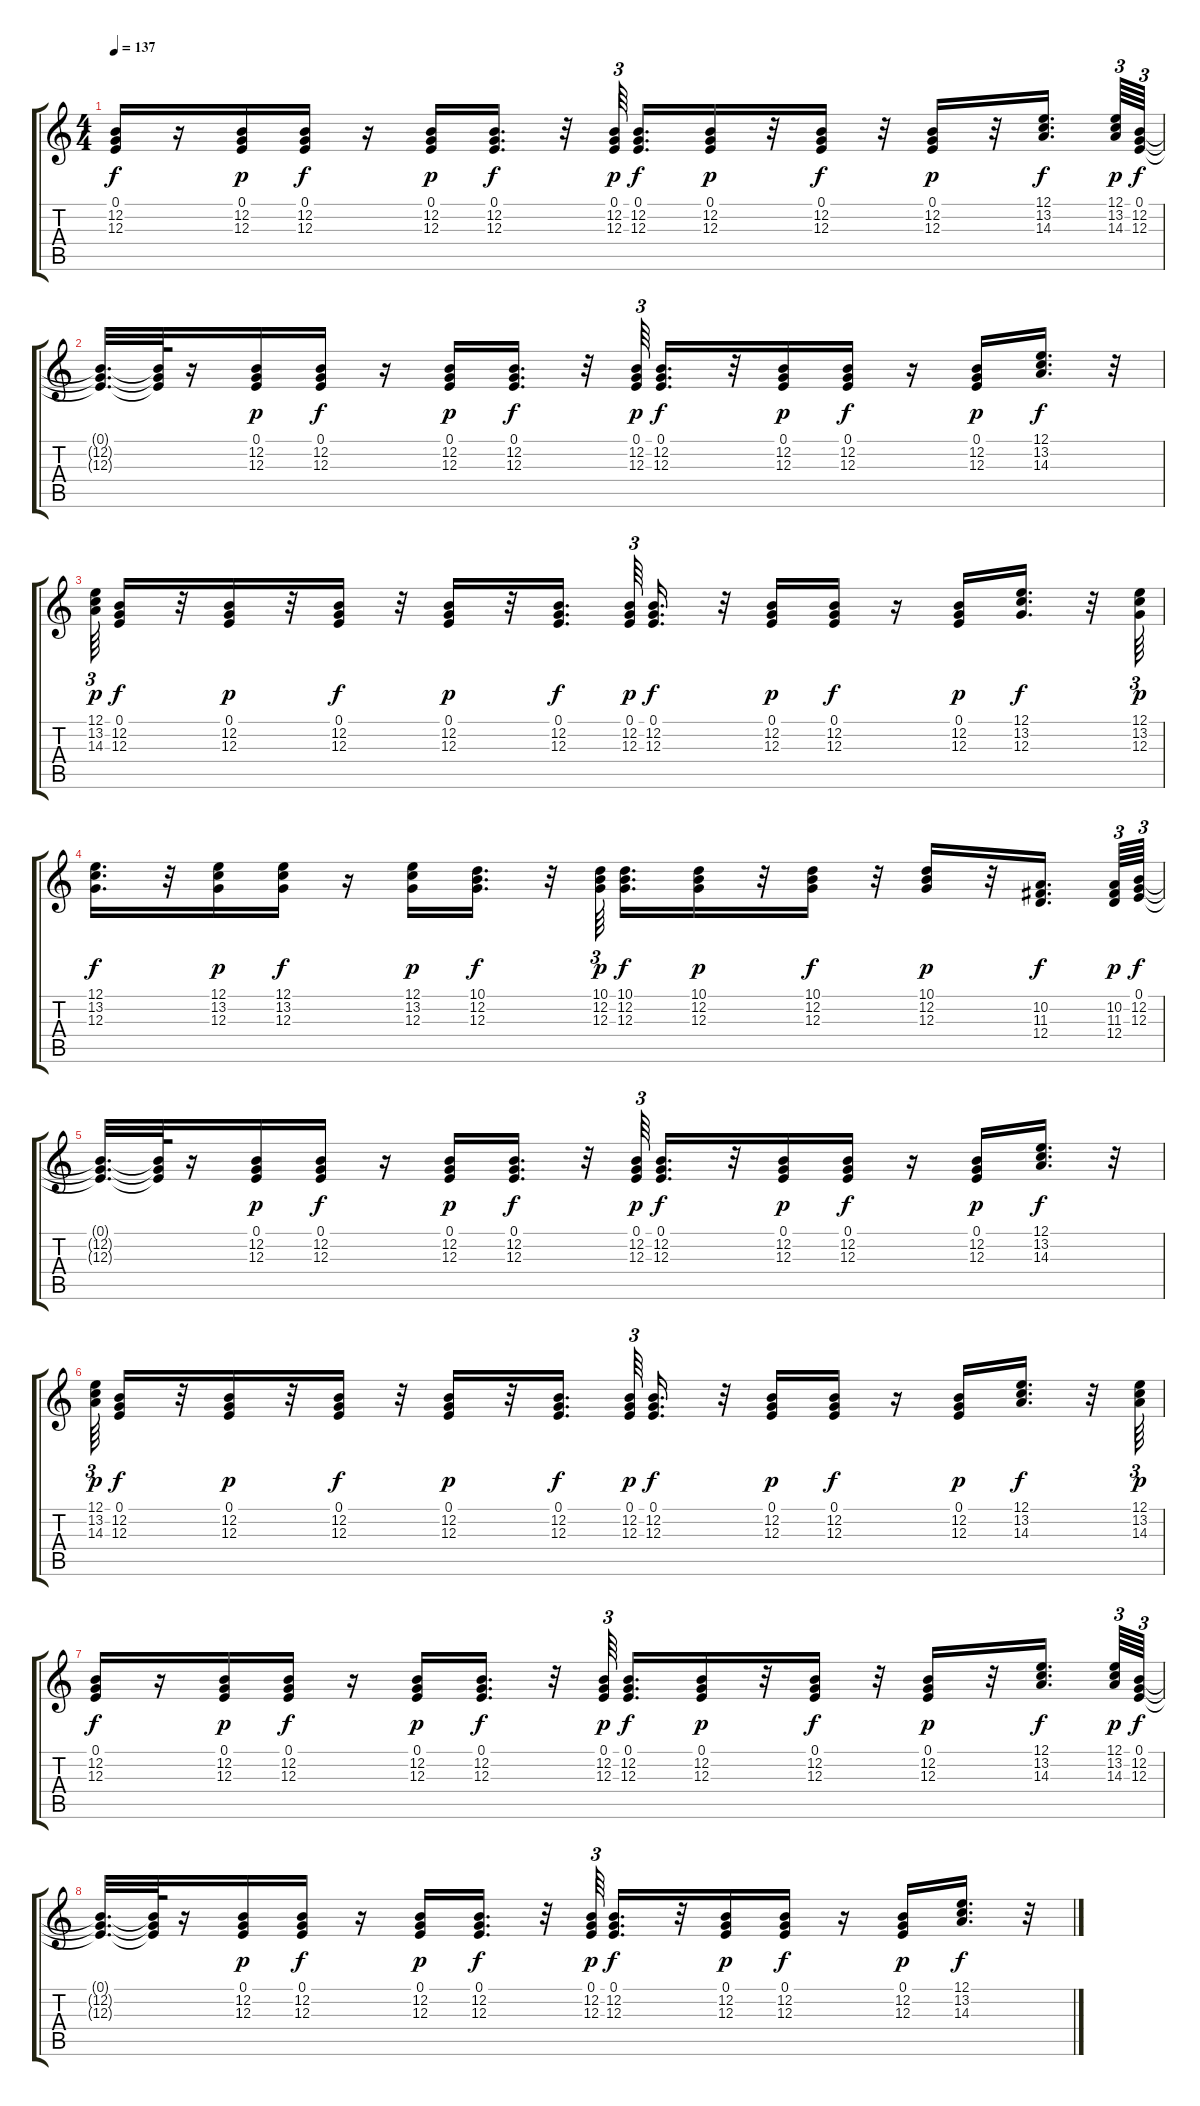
\track "" {instrument pad4choir}
\staff {score tabs}
\tuning (E4 B3 G3 D3 A2 E2) {hide}
\ts (4 4)
\tempo 137
\clef g2
\ks c
(0.1 12.2 12.3).16{dy f} r.16 (0.1 12.2 12.3).16{dy p} (0.1 12.2 12.3).16{dy f} r.16 (0.1 12.2 12.3).16{dy p} (0.1 12.2 12.3).16{d dy f} r.32 (0.1 12.2 12.3).64{tu (3 2) dy p beam splitsecondary} (0.1 12.2 12.3).16{d dy f} (0.1 12.2 12.3).16{dy p} r.32 (0.1 12.2 12.3).16{dy f} r.32 (0.1 12.2 12.3).16{dy p} r.32 (12.1 13.2 14.3).16{d dy f beam splitsecondary} (12.1 13.2 14.3).64{tu (3 2) dy p} (0.1 12.2 12.3).64{tu (3 2) dy f} |
(0.1{t} 12.2{t} 12.3{t}).32{d} (0.1{t} 12.2{t} 12.3{t}).64 r.16 (0.1 12.2 12.3).16{dy p} (0.1 12.2 12.3).16{dy f} r.16 (0.1 12.2 12.3).16{dy p} (0.1 12.2 12.3).16{d dy f} r.32 (0.1 12.2 12.3).64{tu (3 2) dy p} (0.1 12.2 12.3).16{d dy f} r.32 (0.1 12.2 12.3).16{dy p} (0.1 12.2 12.3).16{dy f} r.16 (0.1 12.2 12.3).16{dy p} (12.1 13.2 14.3).16{d dy f} r.32 |
(12.1 13.2 14.3).64{tu (3 2) dy p} (0.1 12.2 12.3).16{dy f} r.32 (0.1 12.2 12.3).16{dy p} r.32 (0.1 12.2 12.3).16{dy f} r.32 (0.1 12.2 12.3).16{dy p} r.32 (0.1 12.2 12.3).16{d dy f beam splitsecondary} (0.1 12.2 12.3).64{tu (3 2) dy p} (0.1 12.2 12.3).16{d dy f} r.32 (0.1 12.2 12.3).16{dy p} (0.1 12.2 12.3).16{dy f} r.16 (0.1 12.2 12.3).16{dy p} (12.1 13.2 12.3).16{d dy f} r.32 (12.1 13.2 12.3).64{tu (3 2) dy p} |
(12.1 13.2 12.3).16{d dy f} r.32 (12.1 13.2 12.3).16{dy p} (12.1 13.2 12.3).16{dy f} r.16 (12.1 13.2 12.3).16{dy p} (10.1 12.2 12.3).16{d dy f} r.32 (10.1 12.2 12.3).64{tu (3 2) dy p beam splitsecondary} (10.1 12.2 12.3).16{d dy f} (10.1 12.2 12.3).16{dy p} r.32 (10.1 12.2 12.3).16{dy f} r.32 (10.1 12.2 12.3).16{dy p} r.32 (10.2 11.3 12.4).16{d dy f beam splitsecondary} (10.2 11.3 12.4).64{tu (3 2) dy p} (0.1 12.2 12.3).64{tu (3 2) dy f} |
(0.1{t} 12.2{t} 12.3{t}).32{d} (0.1{t} 12.2{t} 12.3{t}).64 r.16 (0.1 12.2 12.3).16{dy p} (0.1 12.2 12.3).16{dy f} r.16 (0.1 12.2 12.3).16{dy p} (0.1 12.2 12.3).16{d dy f} r.32 (0.1 12.2 12.3).64{tu (3 2) dy p} (0.1 12.2 12.3).16{d dy f} r.32 (0.1 12.2 12.3).16{dy p} (0.1 12.2 12.3).16{dy f} r.16 (0.1 12.2 12.3).16{dy p} (12.1 13.2 14.3).16{d dy f} r.32 |
(12.1 13.2 14.3).64{tu (3 2) dy p} (0.1 12.2 12.3).16{dy f} r.32 (0.1 12.2 12.3).16{dy p} r.32 (0.1 12.2 12.3).16{dy f} r.32 (0.1 12.2 12.3).16{dy p} r.32 (0.1 12.2 12.3).16{d dy f beam splitsecondary} (0.1 12.2 12.3).64{tu (3 2) dy p} (0.1 12.2 12.3).16{d dy f} r.32 (0.1 12.2 12.3).16{dy p} (0.1 12.2 12.3).16{dy f} r.16 (0.1 12.2 12.3).16{dy p} (12.1 13.2 14.3).16{d dy f} r.32 (12.1 13.2 14.3).64{tu (3 2) dy p} |
(0.1 12.2 12.3).16{dy f} r.16 (0.1 12.2 12.3).16{dy p} (0.1 12.2 12.3).16{dy f} r.16 (0.1 12.2 12.3).16{dy p} (0.1 12.2 12.3).16{d dy f} r.32 (0.1 12.2 12.3).64{tu (3 2) dy p beam splitsecondary} (0.1 12.2 12.3).16{d dy f} (0.1 12.2 12.3).16{dy p} r.32 (0.1 12.2 12.3).16{dy f} r.32 (0.1 12.2 12.3).16{dy p} r.32 (12.1 13.2 14.3).16{d dy f beam splitsecondary} (12.1 13.2 14.3).64{tu (3 2) dy p} (0.1 12.2 12.3).64{tu (3 2) dy f} |
(0.1{t} 12.2{t} 12.3{t}).32{d} (0.1{t} 12.2{t} 12.3{t}).64 r.16 (0.1 12.2 12.3).16{dy p} (0.1 12.2 12.3).16{dy f} r.16 (0.1 12.2 12.3).16{dy p} (0.1 12.2 12.3).16{d dy f} r.32 (0.1 12.2 12.3).64{tu (3 2) dy p} (0.1 12.2 12.3).16{d dy f} r.32 (0.1 12.2 12.3).16{dy p} (0.1 12.2 12.3).16{dy f} r.16 (0.1 12.2 12.3).16{dy p} (12.1 13.2 14.3).16{d dy f} r.32
